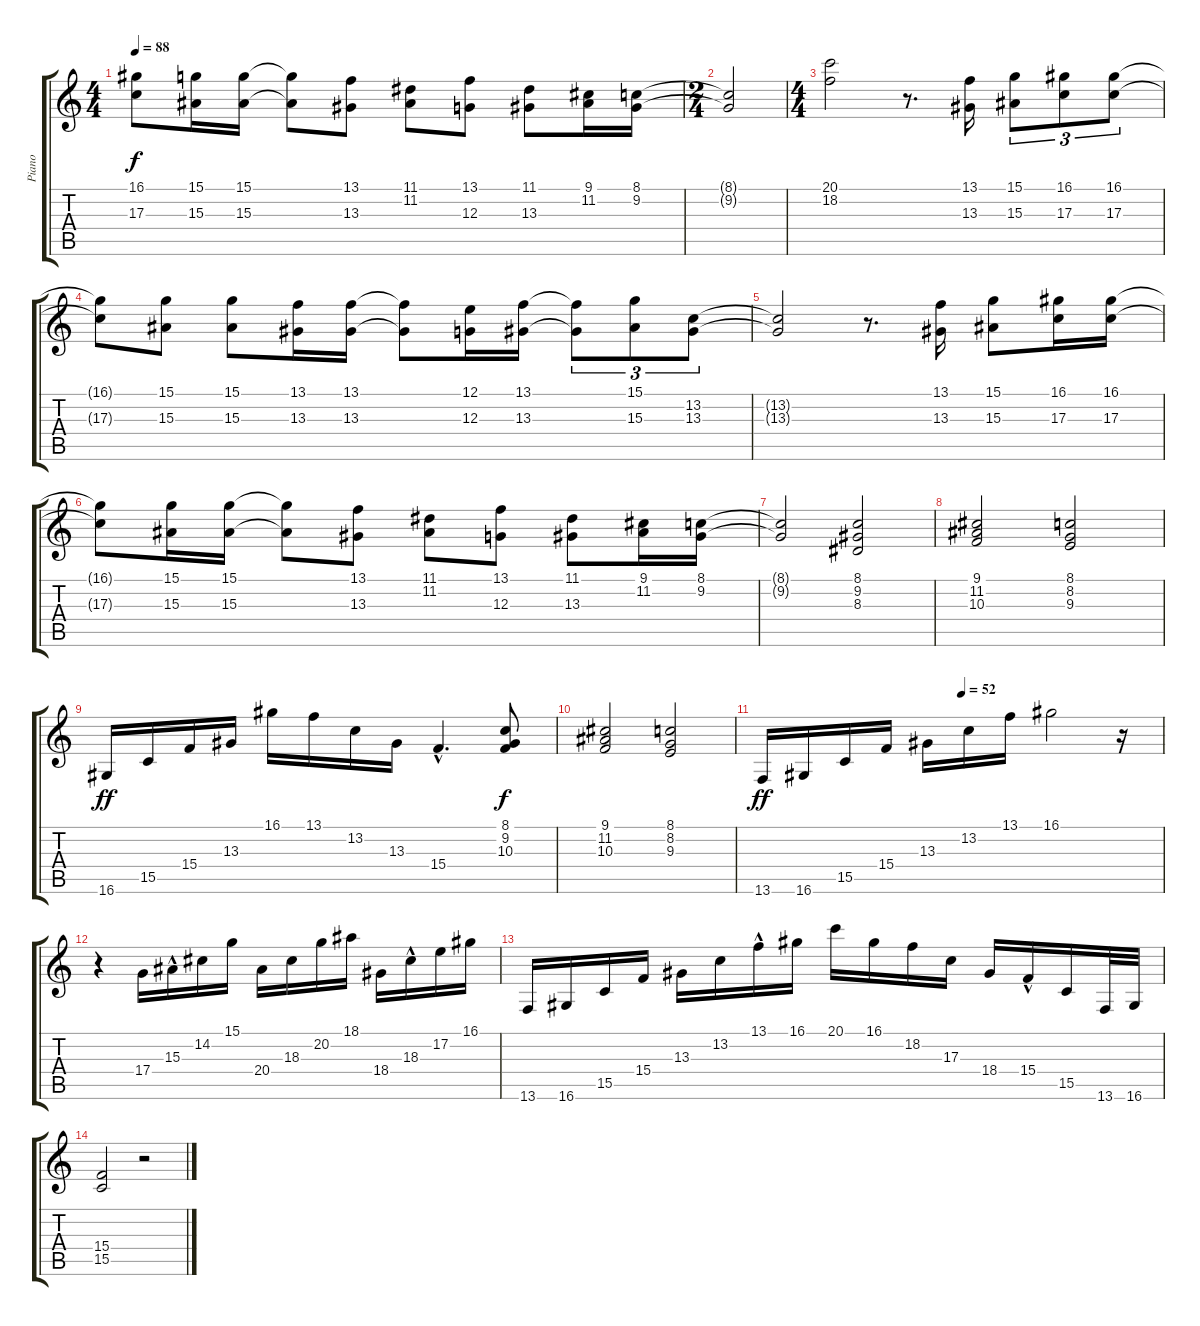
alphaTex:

\track ("Piano" "Piano") {instrument acousticgrandpiano}
\staff {score tabs}
\tuning (E4 B3 G3 D3 A2 E2) {hide}
\ts (4 4)
\tempo 88
\clef g2
\ks c
(16.1{t} 17.3{t}).8{dy f} (15.1 15.3).16 (15.1 15.3).16 (15.1{t} 15.3{t}).8 (13.1 13.3).8 (11.1 11.2).8 (13.1 12.3).8 (11.1 13.3).8 (9.1 11.2).16 (8.1 9.2).16 |
\ts (2 4)
(8.1{t} 9.2{t}).2 |
\ts (4 4)
(20.1 18.2).2 r.8{d} (13.1 13.3).16 (15.1 15.3).8{tu (3 2)} (16.1 17.3).8{tu (3 2)} (16.1 17.3).8{tu (3 2)} |
(16.1{t} 17.3{t}).8 (15.1 15.3).8 (15.1 15.3).8 (13.1 13.3).16 (13.1 13.3).16 (13.1{t} 13.3{t}).8 (12.1 12.3).16 (13.1 13.3).16 (13.1{t} 13.3{t}).8{tu (3 2)} (15.1 15.3).8{tu (3 2)} (13.2 13.3).8{tu (3 2)} |
(13.2{t} 13.3{t}).2 r.8{d} (13.1 13.3).16 (15.1 15.3).8 (16.1 17.3).16 (16.1 17.3).16 |
(16.1{t} 17.3{t}).8 (15.1 15.3).16 (15.1 15.3).16 (15.1{t} 15.3{t}).8 (13.1 13.3).8 (11.1 11.2).8 (13.1 12.3).8 (11.1 13.3).8 (9.1 11.2).16 (8.1 9.2).16 |
(8.1{t} 9.2{t}).2 (8.1 9.2 8.3).2 |
(9.1 11.2 10.3).2 (8.1 8.2 9.3).2 |
16.6.16{dy ff} 15.5.16 15.4.16 13.3.16 16.1.16 13.1.16 13.2.16 13.3.16 15.4{hac}.4{d} (8.1 9.2 10.3).8{dy f} |
(9.1 11.2 10.3).2 (8.1 8.2 9.3).2 |
\tempo (52 0.5)
13.6.16{dy ff} 16.6.16 15.5.16 15.4.16 13.3.16 13.2.16 13.1.16 16.1.2 r.16 |
r.4 17.4.16 15.3{hac}.16 14.2.16 15.1.16 20.4.16 18.3.16 20.2.16 18.1.16 18.4.16 18.3{hac}.16 17.2.16 16.1.16 |
13.6.16 16.6.16 15.5.16 15.4.16 13.3.16 13.2.16 13.1{hac}.16 16.1.16 20.1.16 16.1.16 18.2.16 17.3.16 18.4.16 15.4{hac}.16 15.5.16 13.6.32 16.6.32 |
(15.4 15.5).2 r.2
